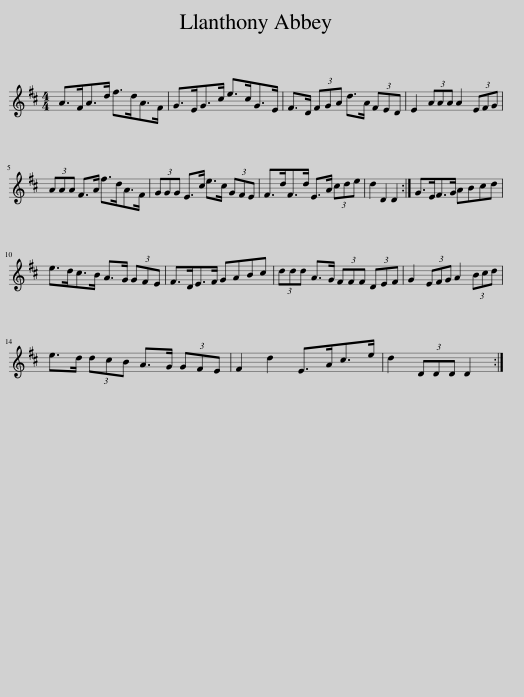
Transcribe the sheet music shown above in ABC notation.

X:1
L:1/8
M:4/4
I:linebreak $
K:D
V:1 treble
V:1
 A>FA>d f>dA>F | G>EG>c e>cG>E | F>D (3FGA d>A (3FED | E2 (3AAA A2 (3EFG |$ (3AAA F>A f>dA>F | %5
 (3GGG E>c e>c (3GFE | F>dF>d E>A (3cde | d2 D2 D2 :| G>EF>G ABcd |$ e>dc>B A>G (3GFE | %10
 F>DE>F GABc | (3ddd A>G (3FFF (3DEF | G2 (3EFG A2 (3Bcd |$ e>d (3dcB A>G (3GFE | F2 d2 E>Ac>e | %15
 d2 (3DDD D2 :| %16
